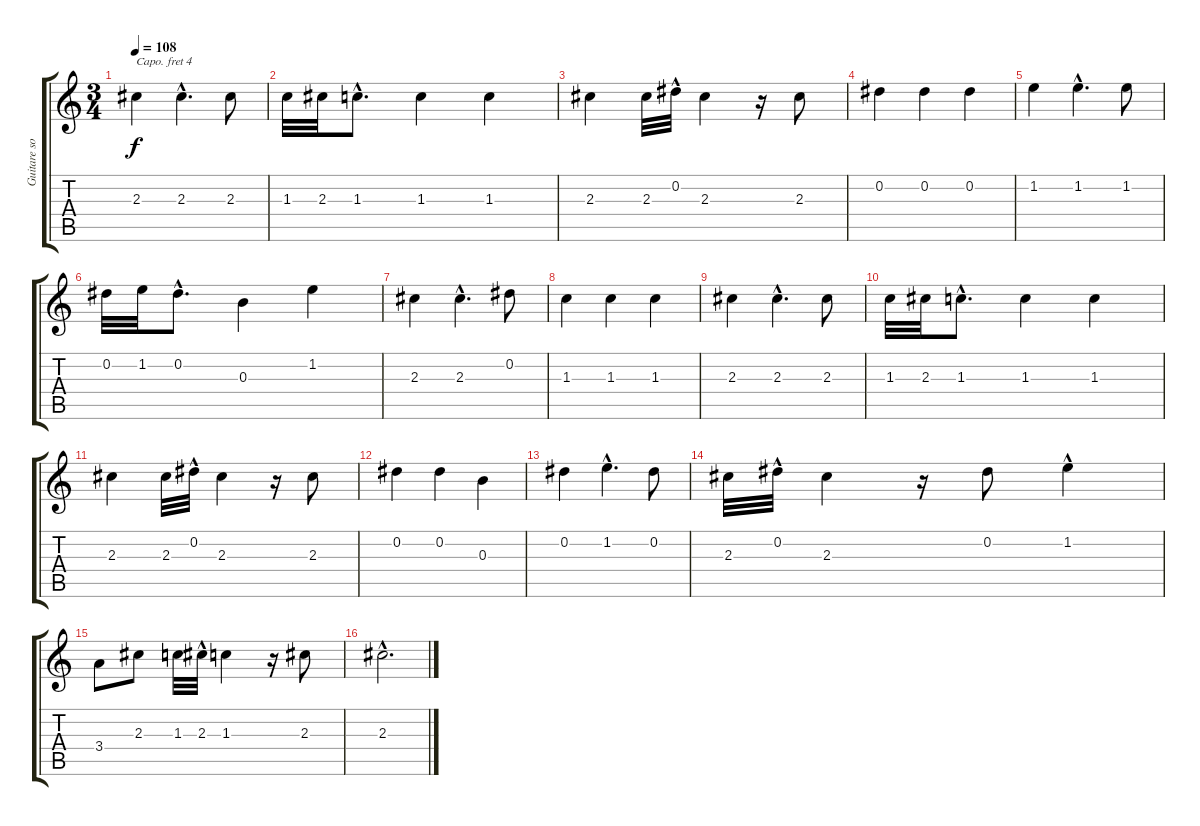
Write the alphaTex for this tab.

\track ("Guitare solo" "Guitare so") {instrument acousticguitarsteel}
\staff {score tabs}
\capo 4
\tuning (E4 B3 G3 D3 A2 E2) {hide}
\ts (3 4)
\tempo 108
\clef g2
\ks c
2.3.4{dy f} 2.3{hac}.4{d} 2.3.8 |
1.3.32 2.3.32 1.3{hac}.8{d} 1.3.4 1.3.4 |
2.3.4 2.3.32 0.2{hac}.32 2.3.4 r.16 2.3.8 |
0.2.4 0.2.4 0.2.4 |
1.2.4 1.2{hac}.4{d} 1.2.8 |
0.2.32 1.2.32 0.2{hac}.8{d} 0.3.4 1.2.4 |
2.3.4 2.3{hac}.4{d} 0.2.8 |
1.3.4 1.3.4 1.3.4 |
2.3.4 2.3{hac}.4{d} 2.3.8 |
1.3.32 2.3.32 1.3{hac}.8{d} 1.3.4 1.3.4 |
2.3.4 2.3.32 0.2{hac}.32 2.3.4 r.16 2.3.8 |
0.2.4 0.2.4 0.3.4 |
0.2.4 1.2{hac}.4{d} 0.2.8 |
2.3.32 0.2{hac}.32 2.3.4 r.16 0.2.8 1.2{hac}.4 |
3.4.8 2.3.8 1.3.32 2.3{hac}.32 1.3.4 r.16 2.3.8 |
2.3{hac}.2{d}
